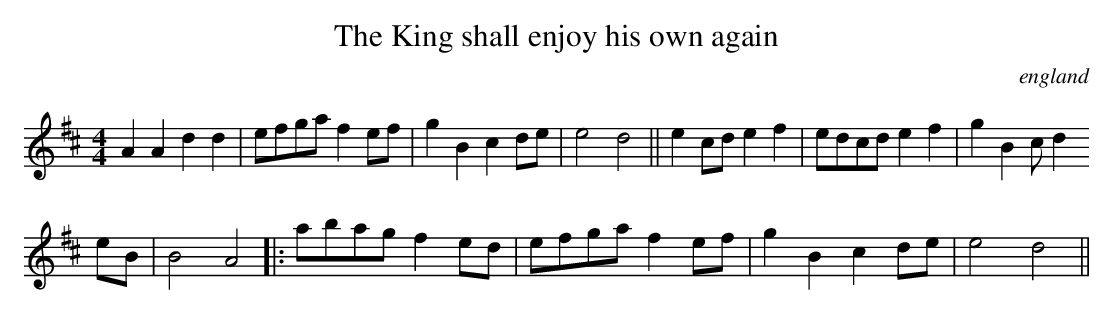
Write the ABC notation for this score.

X:1
T:The King shall enjoy his own again
O:england
M:4/4
L:1/4
K:D Major
AAdd|e/2f/2g/2a/2fe/2f/2|gBcd/2e/2|e2d2||ec/2d/2ef|e/2d/2c/2d/2ef|gBc/2d
/2e/2B/2|B2A2|:a/2b/2a/2g/2fe/2d/2|e/2f/2g/2a/2fe/2f/2|gBcd/2e/2|e2d2||
